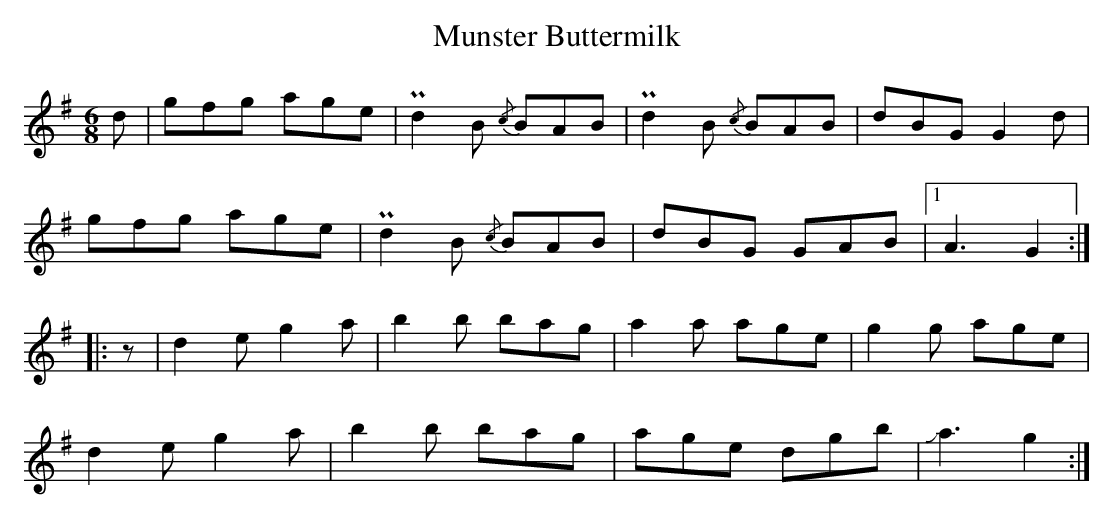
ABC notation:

X:1
U: ~ = !turn!
T:Munster Buttermilk
M:6/8
L:1/8
K:G
d | gfg age | Pd2B {/c}BAB | Pd2 B {/c}BAB | dBG G2d |
gfg age | Pd2B {/c}BAB | dBG GAB | [1 A3 G2 ::
z | d2 e g2 a | b2 b bag | a2 a age | g2 g age |
d2 e g2 a | b2 b bag | age dgb | Ja3 g2 :|
